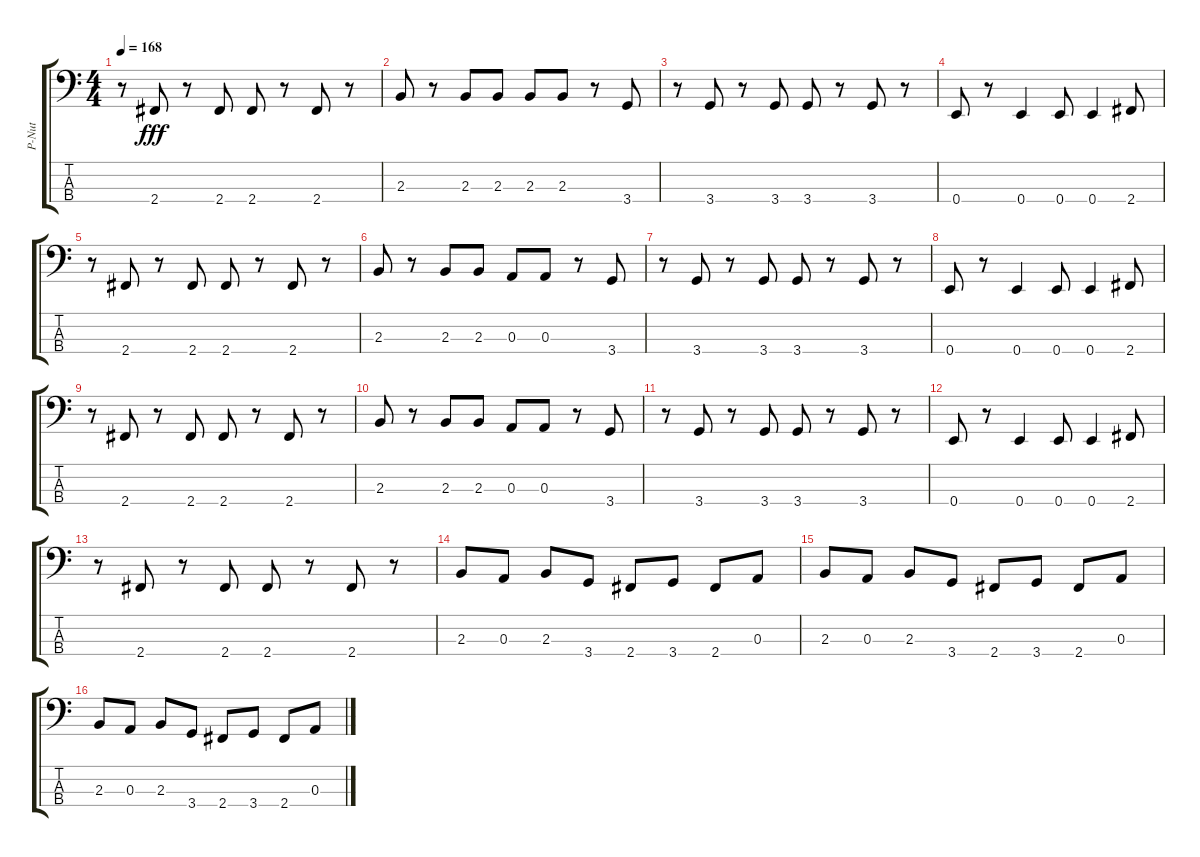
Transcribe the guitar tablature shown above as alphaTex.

\track ("P-Nut" "P-Nut") {instrument electricbassfinger}
\staff {score tabs}
\tuning (G2 D2 A1 E1) {hide}
\ts (4 4)
\tempo 168
\clef f4
\ks c
r.8{dy fff} 2.4.8 r.8 2.4.8 2.4.8 r.8 2.4.8 r.8 |
2.3.8 r.8 2.3.8 2.3.8 2.3.8 2.3.8 r.8 3.4.8 |
r.8 3.4.8 r.8 3.4.8 3.4.8 r.8 3.4.8 r.8 |
0.4.8 r.8 0.4.4 0.4.8 0.4.4 2.4.8 |
r.8 2.4.8 r.8 2.4.8 2.4.8 r.8 2.4.8 r.8 |
2.3.8 r.8 2.3.8 2.3.8 0.3.8 0.3.8 r.8 3.4.8 |
r.8 3.4.8 r.8 3.4.8 3.4.8 r.8 3.4.8 r.8 |
0.4.8 r.8 0.4.4 0.4.8 0.4.4 2.4.8 |
r.8 2.4.8 r.8 2.4.8 2.4.8 r.8 2.4.8 r.8 |
2.3.8 r.8 2.3.8 2.3.8 0.3.8 0.3.8 r.8 3.4.8 |
r.8 3.4.8 r.8 3.4.8 3.4.8 r.8 3.4.8 r.8 |
0.4.8 r.8 0.4.4 0.4.8 0.4.4 2.4.8 |
r.8 2.4.8 r.8 2.4.8 2.4.8 r.8 2.4.8 r.8 |
2.3.8 0.3.8 2.3.8 3.4.8 2.4.8 3.4.8 2.4.8 0.3.8 |
2.3.8 0.3.8 2.3.8 3.4.8 2.4.8 3.4.8 2.4.8 0.3.8 |
2.3.8 0.3.8 2.3.8 3.4.8 2.4.8 3.4.8 2.4.8 0.3.8
